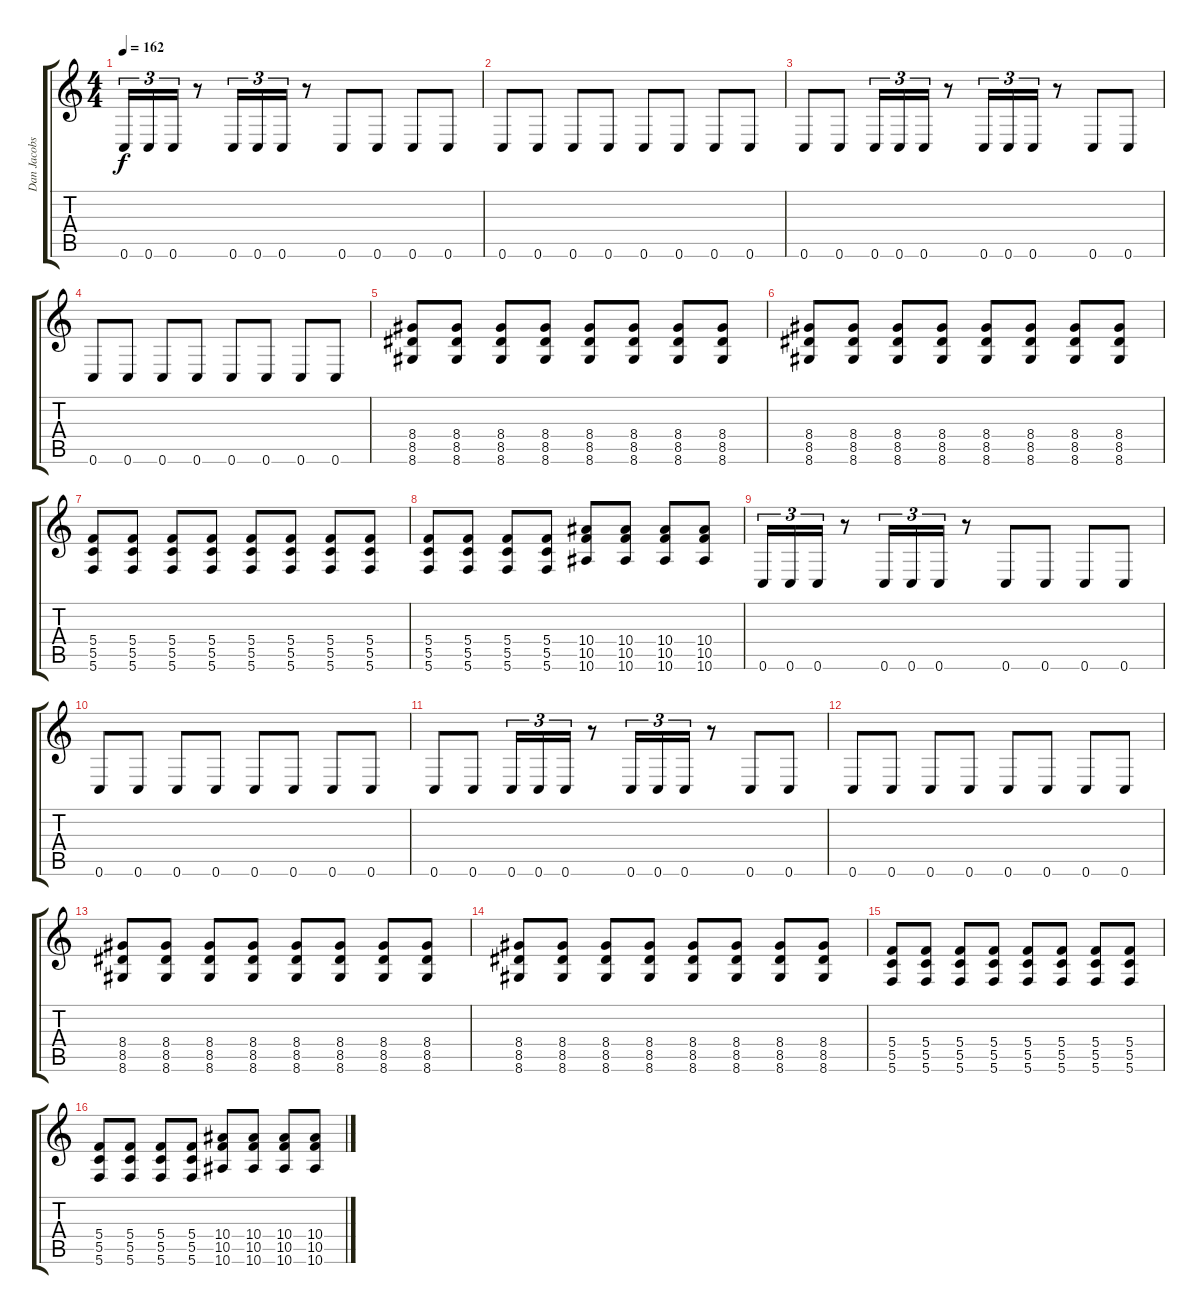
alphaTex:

\track ("Dan Jacobs" "Dan Jacobs") {instrument distortionguitar}
\staff {score tabs}
\tuning (D4 A3 F3 C3 G2 C2) {hide}
\ts (4 4)
\tempo 162
\clef g2
\ks c
0.6.16{tu (3 2) dy f} 0.6.16{tu (3 2)} 0.6.16{tu (3 2)} r.8 0.6.16{tu (3 2)} 0.6.16{tu (3 2)} 0.6.16{tu (3 2)} r.8 0.6.8 0.6.8 0.6.8 0.6.8 |
0.6.8 0.6.8 0.6.8 0.6.8 0.6.8 0.6.8 0.6.8 0.6.8 |
0.6.8 0.6.8 0.6.16{tu (3 2)} 0.6.16{tu (3 2)} 0.6.16{tu (3 2)} r.8 0.6.16{tu (3 2)} 0.6.16{tu (3 2)} 0.6.16{tu (3 2)} r.8 0.6.8 0.6.8 |
0.6.8 0.6.8 0.6.8 0.6.8 0.6.8 0.6.8 0.6.8 0.6.8 |
(8.4 8.5 8.6).8 (8.4 8.5 8.6).8 (8.4 8.5 8.6).8 (8.4 8.5 8.6).8 (8.4 8.5 8.6).8 (8.4 8.5 8.6).8 (8.4 8.5 8.6).8 (8.4 8.5 8.6).8 |
(8.4 8.5 8.6).8 (8.4 8.5 8.6).8 (8.4 8.5 8.6).8 (8.4 8.5 8.6).8 (8.4 8.5 8.6).8 (8.4 8.5 8.6).8 (8.4 8.5 8.6).8 (8.4 8.5 8.6).8 |
(5.4 5.5 5.6).8 (5.4 5.5 5.6).8 (5.4 5.5 5.6).8 (5.4 5.5 5.6).8 (5.4 5.5 5.6).8 (5.4 5.5 5.6).8 (5.4 5.5 5.6).8 (5.4 5.5 5.6).8 |
(5.4 5.5 5.6).8 (5.4 5.5 5.6).8 (5.4 5.5 5.6).8 (5.4 5.5 5.6).8 (10.4 10.5 10.6).8 (10.4 10.5 10.6).8 (10.4 10.5 10.6).8 (10.4 10.5 10.6).8 |
0.6.16{tu (3 2)} 0.6.16{tu (3 2)} 0.6.16{tu (3 2)} r.8 0.6.16{tu (3 2)} 0.6.16{tu (3 2)} 0.6.16{tu (3 2)} r.8 0.6.8 0.6.8 0.6.8 0.6.8 |
0.6.8 0.6.8 0.6.8 0.6.8 0.6.8 0.6.8 0.6.8 0.6.8 |
0.6.8 0.6.8 0.6.16{tu (3 2)} 0.6.16{tu (3 2)} 0.6.16{tu (3 2)} r.8 0.6.16{tu (3 2)} 0.6.16{tu (3 2)} 0.6.16{tu (3 2)} r.8 0.6.8 0.6.8 |
0.6.8 0.6.8 0.6.8 0.6.8 0.6.8 0.6.8 0.6.8 0.6.8 |
(8.4 8.5 8.6).8 (8.4 8.5 8.6).8 (8.4 8.5 8.6).8 (8.4 8.5 8.6).8 (8.4 8.5 8.6).8 (8.4 8.5 8.6).8 (8.4 8.5 8.6).8 (8.4 8.5 8.6).8 |
(8.4 8.5 8.6).8 (8.4 8.5 8.6).8 (8.4 8.5 8.6).8 (8.4 8.5 8.6).8 (8.4 8.5 8.6).8 (8.4 8.5 8.6).8 (8.4 8.5 8.6).8 (8.4 8.5 8.6).8 |
(5.4 5.5 5.6).8 (5.4 5.5 5.6).8 (5.4 5.5 5.6).8 (5.4 5.5 5.6).8 (5.4 5.5 5.6).8 (5.4 5.5 5.6).8 (5.4 5.5 5.6).8 (5.4 5.5 5.6).8 |
(5.4 5.5 5.6).8 (5.4 5.5 5.6).8 (5.4 5.5 5.6).8 (5.4 5.5 5.6).8 (10.4 10.5 10.6).8 (10.4 10.5 10.6).8 (10.4 10.5 10.6).8 (10.4 10.5 10.6).8
